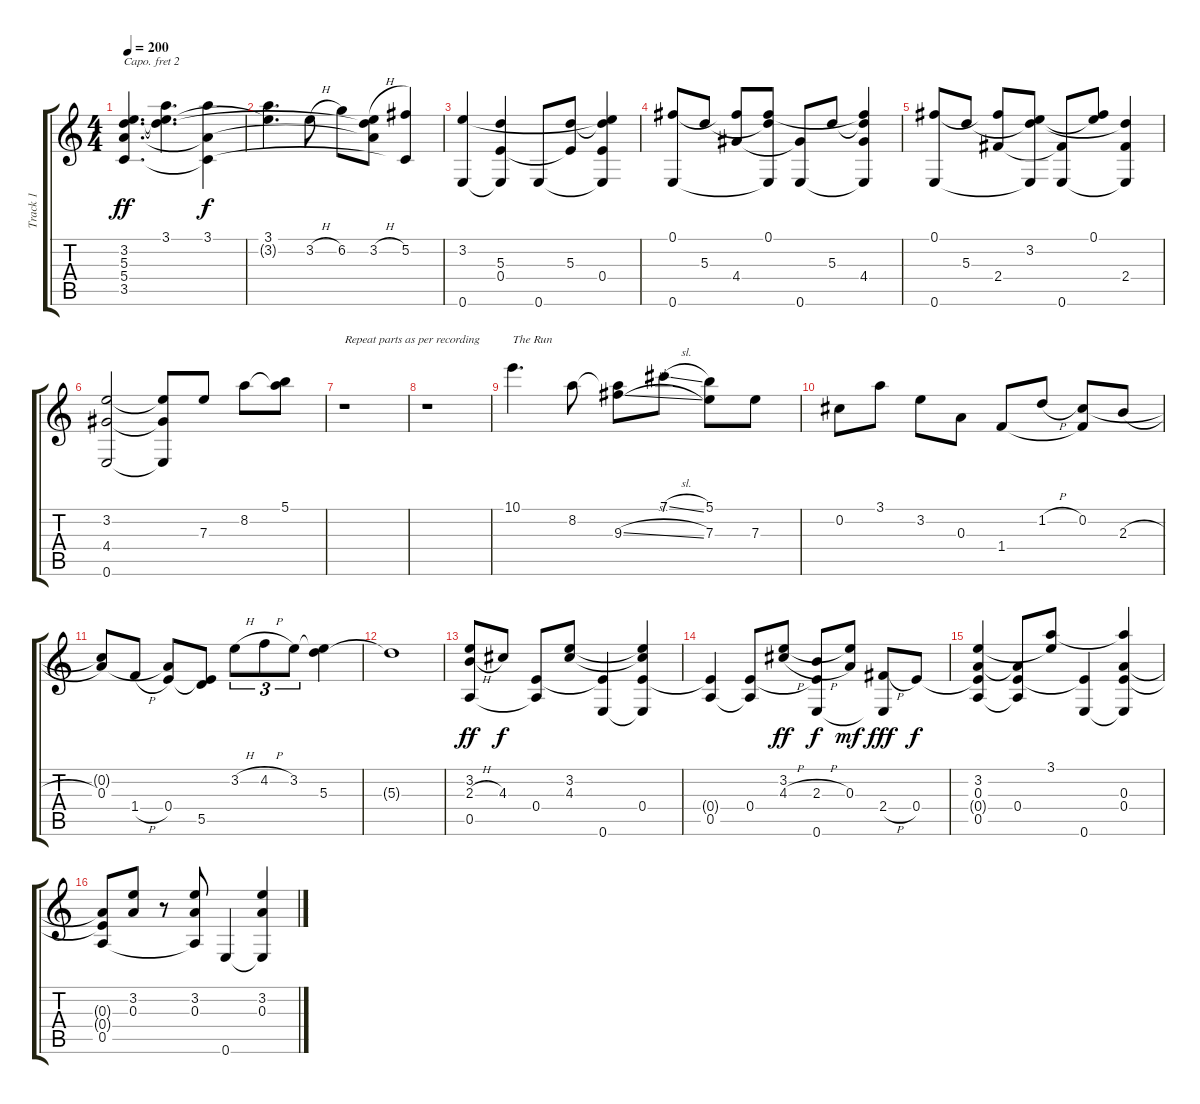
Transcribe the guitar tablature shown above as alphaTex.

\track ("Track 1" "Track 1") {instrument acousticguitarsteel}
\staff {score tabs}
\capo 2
\tuning (E4 B3 G3 D3 G2 D2) {hide}
\ts (4 4)
\tempo 200
\clef g2
\ks c
(3.2 5.3 5.4 3.5).4{d dy ff} (3.1 3.2{t} 5.3{t}).4{d} (3.1 5.4{t} 3.5{t}).4{dy f} |
(3.1 3.2{t}).4{d} 3.2{h}.8 6.2.8 (3.2{h} 5.3{t} 5.4{t}).8 (5.2 3.5{t}).4 |
(3.2 0.6).4 (5.3 0.4 0.6{t}).4 0.6.8 (5.3 0.4{t}).8 (3.2{t} 5.3{t} 0.4 0.6{t}).4 |
(0.1 0.6).8 5.3.8 (0.1{t} 4.4).8 (0.1 5.3{t} 0.6{t}).8 (4.4{t} 0.6).8 5.3.8 (0.1{t} 5.3{t} 4.4 0.6{t}).4 |
(0.1 0.6).8 5.3.8 (0.1{t} 2.4).8 (3.2 5.3{t} 0.6{t}).8 (2.4{t} 0.6).8 (0.1 3.2{t}).8 (5.3{t} 2.4 0.6{t}).4 |
(3.2 4.4 0.6).2 (3.2{t} 4.4{t} 0.6{t}).8 7.3.8 8.2.8 (5.1 8.2{t}).8 |
r.1{txt "Repeat parts as per recording"} |
r.1 |
10.1.4{d txt "The Run"} 8.2.8 (8.2{t} 9.3{sl}).8 7.1{sl}.8 (5.1 7.3).8 7.3.8 |
0.2.8 3.1.8 3.2.8 0.3.8 1.4.8 1.2{h}.8 (0.2 1.4{t}).8 2.3{h}.8 |
(0.2{t} 0.3).8 1.4{h}.8 (0.3{t} 0.4).8 (0.4{t} 5.5).8 3.2{h}.8{tu (3 2)} 4.2{h}.8{tu (3 2)} 3.2.8{tu (3 2)} (3.2{t} 5.3).4 |
5.3{t}.1 |
(3.2 2.3{h} 0.5).8{dy ff} 4.3.8{dy f} (0.4 0.5{t}).8 (3.2 4.3).8 (0.4{t} 0.6).4 (3.2{t} 4.3{t} 0.4 0.6{t}).4 |
(0.4{t} 0.5).4 (0.4 0.5{t}).8 (3.2 4.3{h}).8{dy ff} (2.3{h} 0.4{t} 0.6).8{dy f} (3.2{t} 0.3).8{dy mf} (2.4{h} 0.6{t}).8{dy fff} 0.4.8{dy f} |
(3.2 0.3 0.4{t} 0.5).4 (0.3{t} 0.4 0.5{t}).8 (3.1 3.2{t}).8 (0.4{t} 0.6).4 (3.1{t} 0.3 0.4 0.6{t}).4 |
(0.3{t} 0.4{t} 0.5).8 (3.2 0.3).8 r.8 (3.2 0.3 0.5{t}).8 0.6.4 (3.2 0.3 0.6{t}).4
